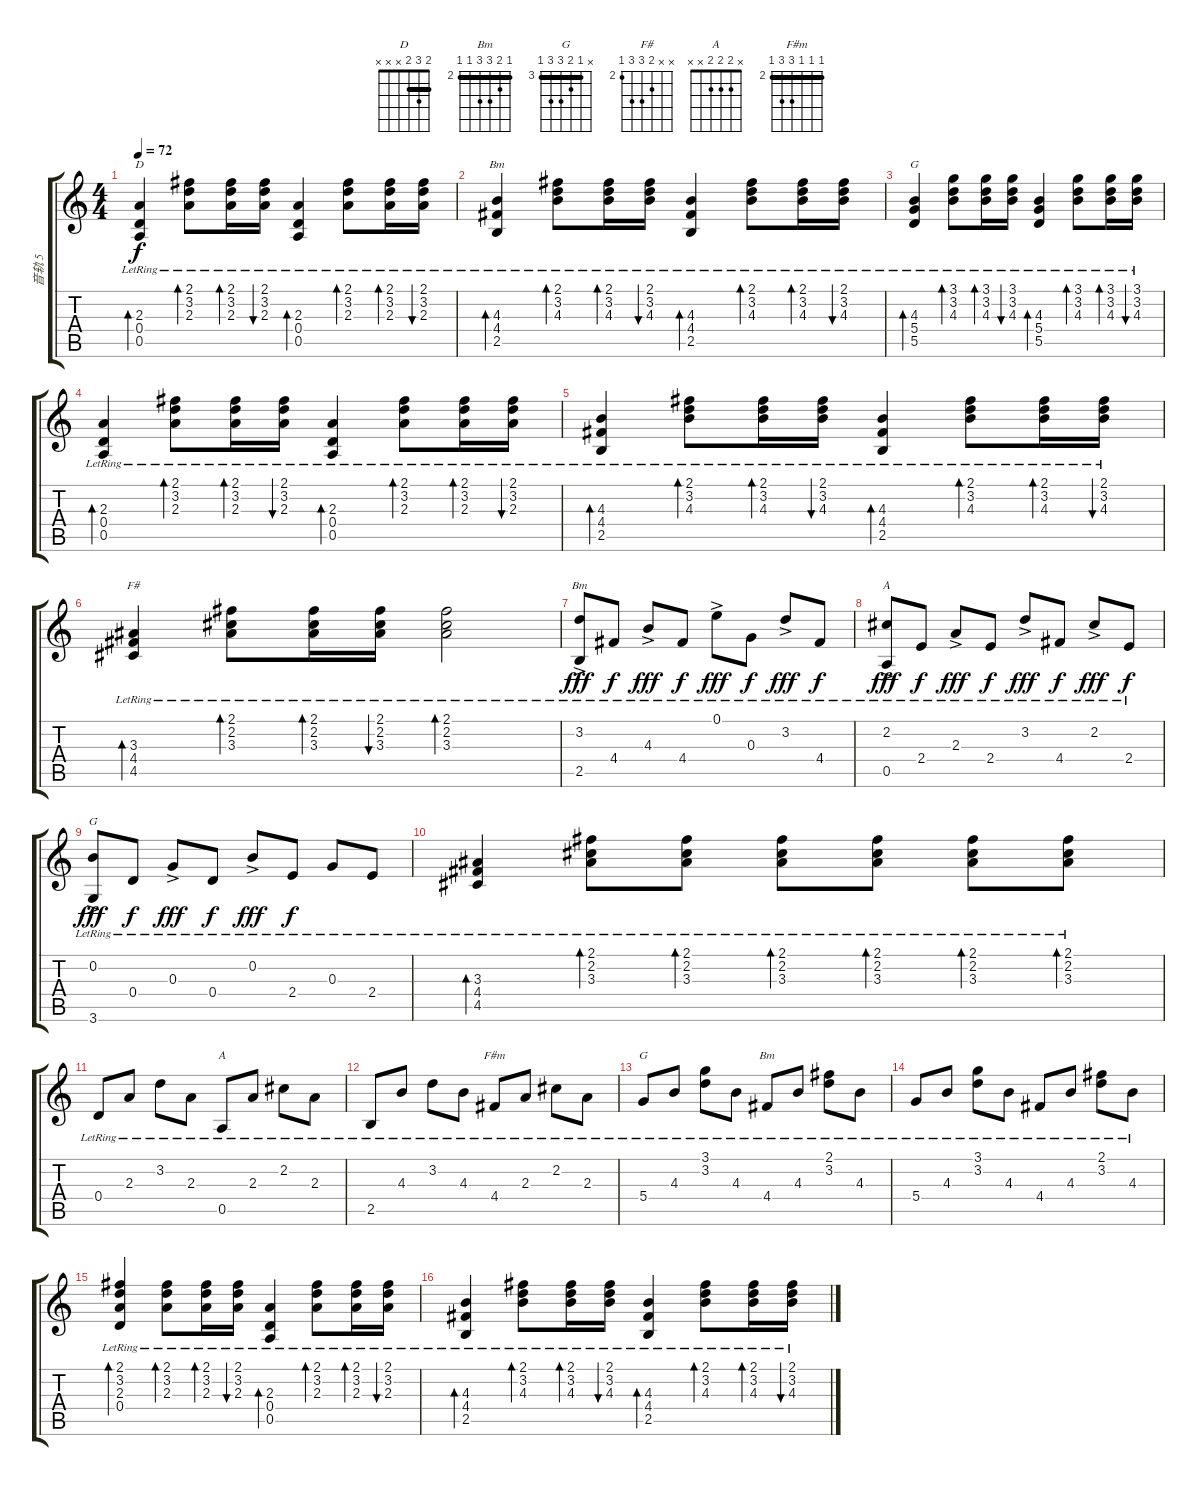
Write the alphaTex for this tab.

\track ("音轨 5" "音轨 5") {instrument acousticguitarnylon}
\staff {score tabs}
\tuning (E4 B3 G3 D3 A2 E2) {hide}
\chord ("D" 2 3 2 x x x) {barre 2}
\chord ("Bm" x 3 4 4 x 2) {firstfret 2 barre 2}
\chord ("G" x x 4 5 5 3) {firstfret 3 barre 3}
\chord ("F#" x x 3 4 4 2) {firstfret 2 barre 2}
\chord ("Bm" x 3 4 4 2 x) {firstfret 2}
\chord ("A" x 2 2 x 0 x) {barre 2}
\chord ("G" 3 0 x x 2 3)
\chord ("A" x 2 2 2 x x)
\chord ("F#m" 2 2 2 4 4 2) {firstfret 2 barre 2}
\chord ("G" x 3 4 5 5 3) {firstfret 3 barre 3}
\chord ("Bm" 2 3 4 4 2 2) {firstfret 2 barre 2}
\ts (4 4)
\tempo 72
\clef g2
\ks c
(2.3{lr} 0.4{lr} 0.5{lr}).4{bd 60 ch "D" dy f} (2.1{lr} 3.2{lr} 2.3{lr}).8{bd 120} (2.1{lr} 3.2{lr} 2.3{lr}).16{bd 120} (2.1{lr} 3.2{lr} 2.3{lr}).16{bu 120} (2.3{lr} 0.4{lr} 0.5{lr}).4{bd 120} (2.1{lr} 3.2{lr} 2.3{lr}).8{bd 120} (2.1{lr} 3.2{lr} 2.3{lr}).16{bd 120} (2.1{lr} 3.2{lr} 2.3{lr}).16{bu 120} |
(4.3{lr} 4.4{lr} 2.5{lr}).4{bd 60 ch "Bm"} (2.1{lr} 3.2{lr} 4.3{lr}).8{bd 60} (2.1{lr} 3.2{lr} 4.3{lr}).16{bd 60} (2.1{lr} 3.2{lr} 4.3{lr}).16{bu 60} (4.3{lr} 4.4{lr} 2.5{lr}).4{bd 60} (2.1{lr} 3.2{lr} 4.3{lr}).8{bd 60} (2.1{lr} 3.2{lr} 4.3{lr}).16{bd 60} (2.1{lr} 3.2{lr} 4.3{lr}).16{bu 60} |
(4.3{lr} 5.4{lr} 5.5{lr}).4{bd 60 ch "G"} (3.1{lr} 3.2{lr} 4.3{lr}).8{bd 60} (3.1{lr} 3.2{lr} 4.3{lr}).16{bd 60} (3.1{lr} 3.2{lr} 4.3{lr}).16{bu 60} (4.3{lr} 5.4{lr} 5.5{lr}).4{bd 60} (3.1{lr} 3.2{lr} 4.3{lr}).8{bd 60} (3.1{lr} 3.2{lr} 4.3{lr}).16{bd 60} (3.1{lr} 3.2{lr} 4.3{lr}).16{bu 60} |
(2.3{lr} 0.4{lr} 0.5{lr}).4{bd 60} (2.1{lr} 3.2{lr} 2.3{lr}).8{bd 120} (2.1{lr} 3.2{lr} 2.3{lr}).16{bd 120} (2.1{lr} 3.2{lr} 2.3{lr}).16{bu 120} (2.3{lr} 0.4{lr} 0.5{lr}).4{bd 120} (2.1{lr} 3.2{lr} 2.3{lr}).8{bd 120} (2.1{lr} 3.2{lr} 2.3{lr}).16{bd 120} (2.1{lr} 3.2{lr} 2.3{lr}).16{bu 120} |
(4.3{lr} 4.4{lr} 2.5{lr}).4{bd 60} (2.1{lr} 3.2{lr} 4.3{lr}).8{bd 60} (2.1{lr} 3.2{lr} 4.3{lr}).16{bd 60} (2.1{lr} 3.2{lr} 4.3{lr}).16{bu 60} (4.3{lr} 4.4{lr} 2.5{lr}).4{bd 60} (2.1{lr} 3.2{lr} 4.3{lr}).8{bd 60} (2.1{lr} 3.2{lr} 4.3{lr}).16{bd 60} (2.1{lr} 3.2{lr} 4.3{lr}).16{bu 60} |
(3.3{lr} 4.4{lr} 4.5{lr}).4{bd 60 ch "F#"} (2.1{lr} 2.2{lr} 3.3{lr}).8{bd 60} (2.1{lr} 2.2{lr} 3.3{lr}).16{bd 60} (2.1{lr} 2.2{lr} 3.3{lr}).16{bu 60} (2.1{lr} 2.2{lr} 3.3{lr}).2{bd 60} |
(3.2{ac lr} 2.5{lr}).8{ch "Bm" dy fff} 4.4{lr}.8{dy f} 4.3{ac lr}.8{dy fff} 4.4{lr}.8{dy f} 0.1{ac lr}.8{dy fff} 0.3{lr}.8{dy f} 3.2{ac lr}.8{dy fff} 4.4{lr}.8{dy f} |
(2.2{ac lr} 0.5{lr}).8{ch "A" dy fff} 2.4{lr}.8{dy f} 2.3{ac lr}.8{dy fff} 2.4{lr}.8{dy f} 3.2{ac lr}.8{dy fff} 4.4{lr}.8{dy f} 2.2{ac lr}.8{dy fff} 2.4{lr}.8{dy f} |
(0.2{ac lr} 3.6{lr}).8{ch "G" dy fff} 0.4{lr}.8{dy f} 0.3{ac lr}.8{dy fff} 0.4{lr}.8{dy f} 0.2{ac lr}.8{dy fff} 2.4{lr}.8{dy f} 0.3{lr}.8 2.4{lr}.8 |
(3.3{lr} 4.4{lr} 4.5{lr}).4{bd 60} (2.1{lr} 2.2{lr} 3.3{lr}).8{bd 60} (2.1{lr} 2.2{lr} 3.3{lr}).8{bd 60} (2.1{lr} 2.2{lr} 3.3{lr}).8{bd 60} (2.1{lr} 2.2{lr} 3.3{lr}).8{bd 60} (2.1{lr} 2.2{lr} 3.3{lr}).8{bd 60} (2.1{lr} 2.2{lr} 3.3{lr}).8{bd 60} |
0.4{lr}.8 2.3{lr}.8 3.2{lr}.8 2.3{lr}.8 0.5{lr}.8{ch "A"} 2.3{lr}.8 2.2{lr}.8 2.3{lr}.8 |
2.5{lr}.8 4.3{lr}.8 3.2{lr}.8 4.3{lr}.8 4.4{lr}.8{ch "F#m"} 2.3{lr}.8 2.2{lr}.8 2.3{lr}.8 |
5.4{lr}.8{ch "G"} 4.3{lr}.8 (3.1{lr} 3.2{lr}).8 4.3{lr}.8 4.4{lr}.8{ch "Bm"} 4.3{lr}.8 (2.1{lr} 3.2{lr}).8 4.3{lr}.8 |
5.4{lr}.8 4.3{lr}.8 (3.1{lr} 3.2{lr}).8 4.3{lr}.8 4.4{lr}.8 4.3{lr}.8 (2.1{lr} 3.2{lr}).8 4.3{lr}.8 |
(2.1{lr} 3.2{lr} 2.3{lr} 0.4{lr}).4{bd 120} (2.1{lr} 3.2{lr} 2.3{lr}).8{bd 120} (2.1{lr} 3.2{lr} 2.3{lr}).16{bd 120} (2.1{lr} 3.2{lr} 2.3{lr}).16{bu 120} (2.3{lr} 0.4{lr} 0.5{lr}).4{bd 120} (2.1{lr} 3.2{lr} 2.3{lr}).8{bd 120} (2.1{lr} 3.2{lr} 2.3{lr}).16{bd 120} (2.1{lr} 3.2{lr} 2.3{lr}).16{bu 120} |
(4.3{lr} 4.4{lr} 2.5{lr}).4{bd 60} (2.1{lr} 3.2{lr} 4.3{lr}).8{bd 60} (2.1{lr} 3.2{lr} 4.3{lr}).16{bd 60} (2.1{lr} 3.2{lr} 4.3{lr}).16{bu 60} (4.3{lr} 4.4{lr} 2.5{lr}).4{bd 60} (2.1{lr} 3.2{lr} 4.3{lr}).8{bd 60} (2.1{lr} 3.2{lr} 4.3{lr}).16{bd 60} (2.1{lr} 3.2{lr} 4.3{lr}).16{bu 60}
